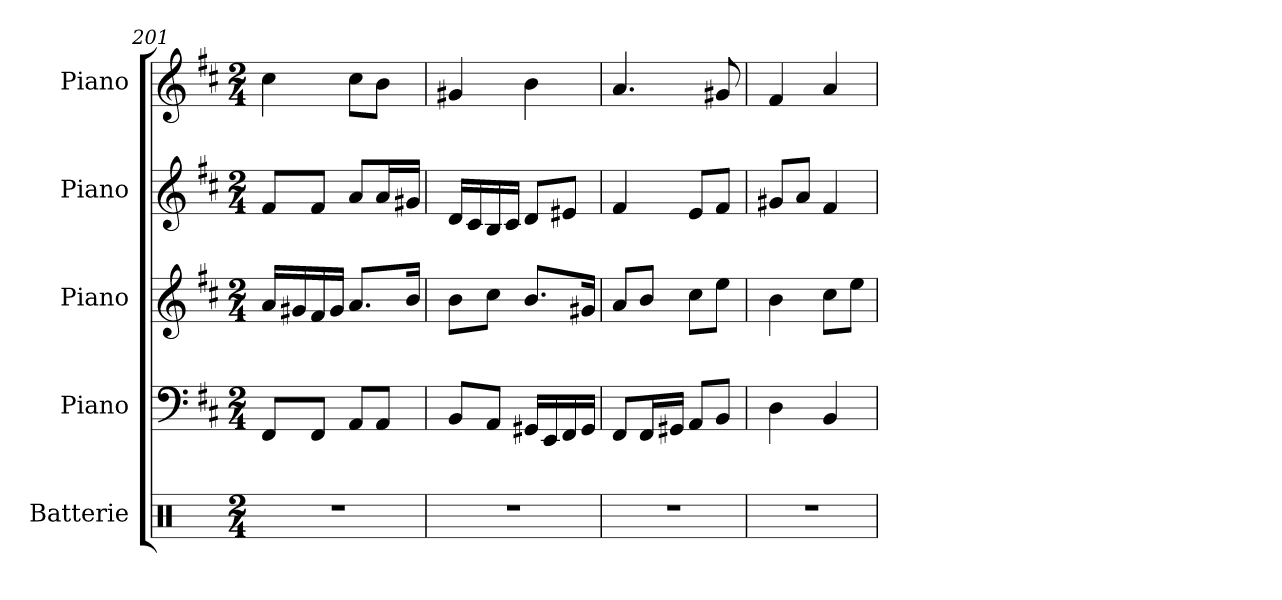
**kern	**kern	**kern	**kern	**kern
*part5	*part4	*part3	*part2	*part1
*staff5	*staff4	*staff3	*staff2	*staff1
*I"Batterie	*I"Piano	*I"Piano	*I"Piano	*I"Piano
*I'Batt.	*I'Pia.	*I'Pia.	*I'Pia.	*I'Pia.
*clefX	*clefF4	*clefG2	*clefG2	*clefG2
*k[]	*k[f#c#]	*k[f#c#]	*k[f#c#]	*k[f#c#]
*M2/4	*M2/4	*M2/4	*M2/4	*M2/4
=201	=201	=201	=201	=201
2r	8FF#/L	16a/LL	8f#/L	4cc#\
.	.	16g#X/	.	.
.	8FF#/J	16f#/	8f#/J	.
.	.	16g#/JJ	.	.
.	8AA/L	8.a/L	8a/L	8cc#\L
.	8AA/J	.	16a/L	8b\J
.	.	16b/Jk	16g#X/JJ	.
=202	=202	=202	=202	=202
2r	8BB/L	8b\L	16d/LL	4g#X/
.	.	.	16c#/	.
.	8AA/J	8cc#\J	16B/	.
.	.	.	16c#/JJ	.
.	16GG#X/LL	8.b/L	8d/L	4b\
.	16EE/	.	.	.
.	16FF#/	.	8e#X/J	.
.	16GG#/JJ	16g#X/Jk	.	.
=203	=203	=203	=203	=203
2r	8FF#/L	8a/L	4f#/	4.a/
.	16FF#/L	8b/J	.	.
.	16GG#X/JJ	.	.	.
.	8AA/L	8cc#\L	8e/L	.
.	8BB/J	8ee\J	8f#/J	8g#X/
!!LO:LB:g=z
=204	=204	=204	=204	=204
2r	4D\	4b\	8g#X/L	4f#/
.	.	.	8a/J	.
.	4BB/	8cc#\L	4f#/	4a/
.	.	8ee\J	.	.
=	=	=	=	=
*-	*-	*-	*-	*-
